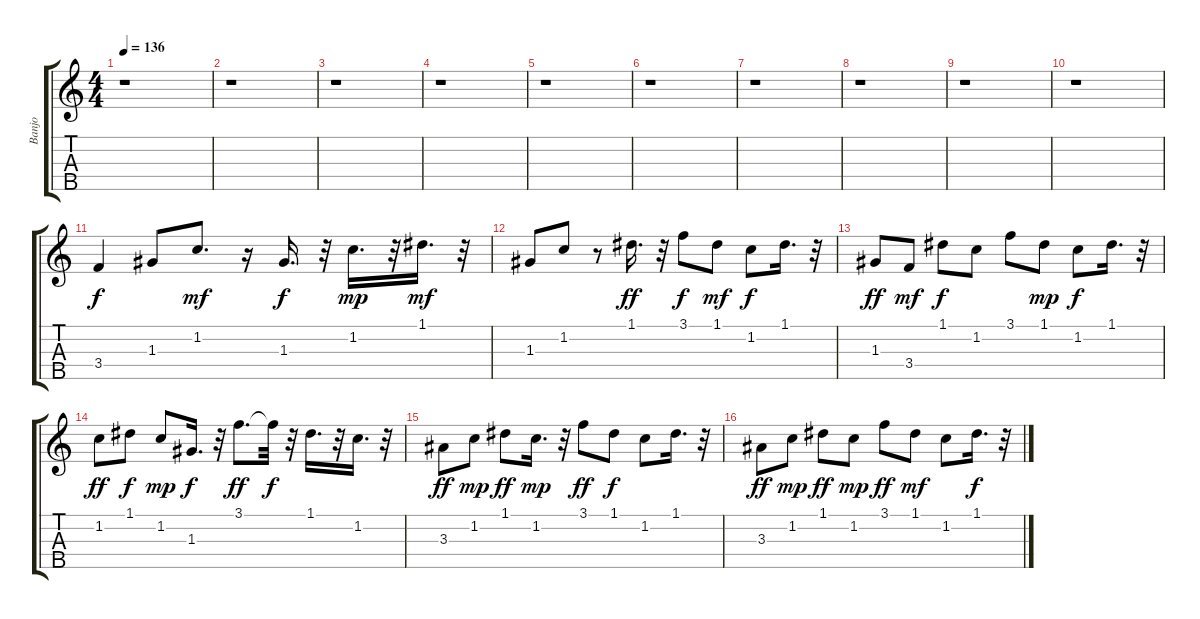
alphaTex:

\track ("Banjo" "Banjo") {instrument banjo}
\staff {score tabs}
\tuning (D4 B3 G3 D3 G4) {hide}
\displaytranspose 12
\ts (4 4)
\tempo 136
\clef g2
\ks c
r.1{dy f} |
r.1 |
r.1 |
r.1 |
r.1 |
r.1 |
r.1 |
r.1 |
r.1 |
r.1 |
3.4.4 1.3.8 1.2.8{d dy mf} r.16 1.3.16{d dy f} r.32 1.2.16{d dy mp} r.32 1.1.16{d dy mf} r.32 |
1.3.8 1.2.8 r.8 1.1.16{d dy ff} r.32 3.1.8{dy f} 1.1.8{dy mf} 1.2.8{dy f} 1.1.16{d} r.32 |
1.3.8{dy ff} 3.4.8{dy mf} 1.1.8{dy f} 1.2.8 3.1.8 1.1.8{dy mp} 1.2.8{dy f} 1.1.16{d} r.32 |
1.2.8{dy ff} 1.1.8{dy f} 1.2.8{dy mp} 1.3.16{d dy f} r.32 3.1.8{d dy ff} 3.1{t}.32{dy f} r.32 1.1.16{d} r.32 1.2.16{d} r.32 |
3.3.8{dy ff} 1.2.8{dy mp} 1.1.8{dy ff} 1.2.16{d dy mp} r.32 3.1.8{dy ff} 1.1.8{dy f} 1.2.8 1.1.16{d} r.32 |
3.3.8{dy ff} 1.2.8{dy mp} 1.1.8{dy ff} 1.2.8{dy mp} 3.1.8{dy ff} 1.1.8{dy mf} 1.2.8 1.1.16{d dy f} r.32
